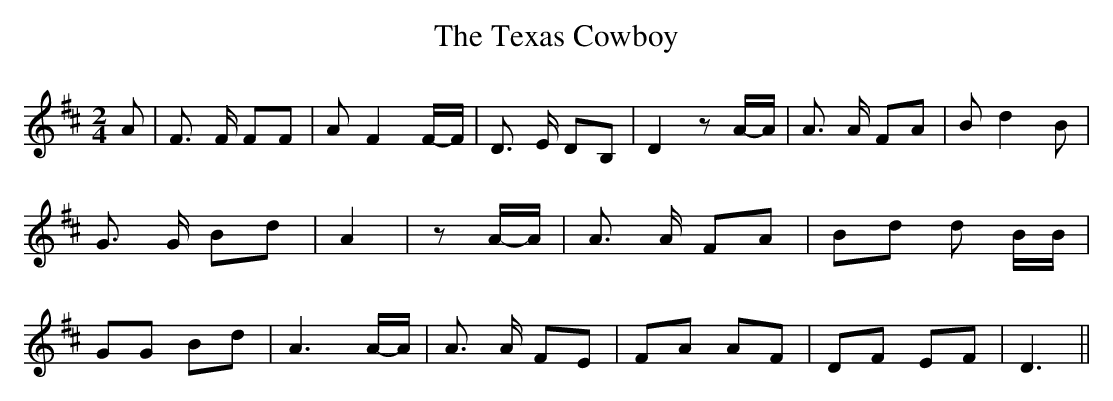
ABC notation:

X:1
T:The Texas Cowboy
M:2/4
L:1/8
K:D
 A| F3/2 F/2 FF| A F2F/2-F/2| D3/2 E/2 DB,| D2 zA/2-A/2| A3/2 A/2 FA|\
 B d2 B| G3/2 G/2 Bd| A2| zA/2-A/2| A3/2 A/2 FA| Bd d B/2B/2| GG Bd|\
 A3A/2-A/2| A3/2 A/2 FE| FA AF| DF EF| D3||
